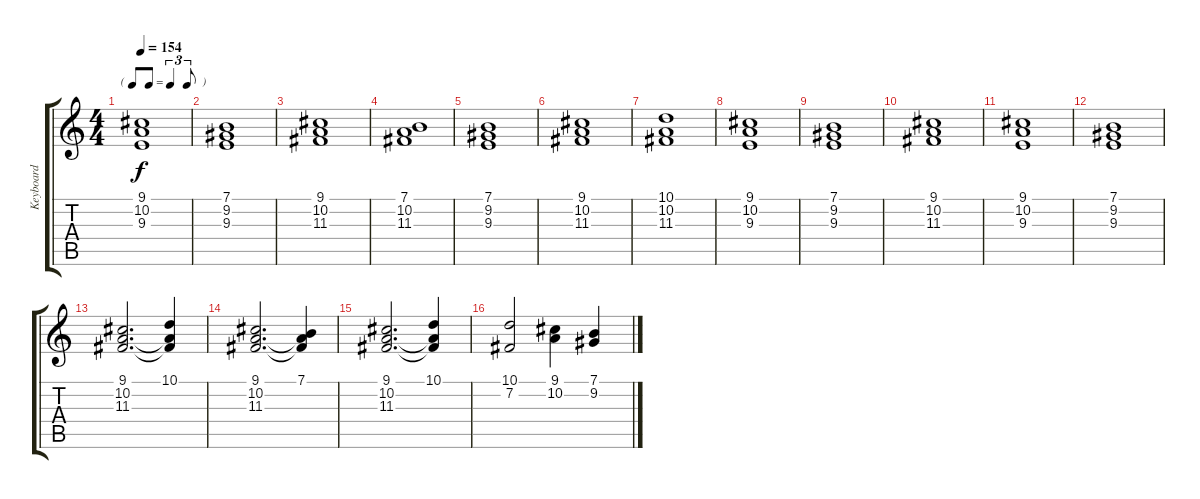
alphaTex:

\track ("Keyboard" "Keyboard") {instrument stringensemble1}
\staff {score tabs}
\tuning (E4 B3 G3 D3 A2 E2) {hide}
\ts (4 4)
\tf triplet8th
\tempo 154
\clef g2
\ks c
(9.1 10.2 9.3).1{dy f} |
(7.1 9.2 9.3).1 |
(9.1 10.2 11.3).1 |
(7.1 10.2 11.3).1 |
(7.1 9.2 9.3).1 |
(9.1 10.2 11.3).1 |
(10.1 10.2 11.3).1 |
(9.1 10.2 9.3).1 |
(7.1 9.2 9.3).1 |
(9.1 10.2 11.3).1 |
(9.1 10.2 9.3).1 |
(7.1 9.2 9.3).1 |
(9.1 10.2 11.3).2{d} (10.1 10.2{t} 11.3{t}).4 |
(9.1 10.2 11.3).2{d} (7.1 10.2{t} 11.3{t}).4 |
(9.1 10.2 11.3).2{d} (10.1 10.2{t} 11.3{t}).4 |
(10.1 7.2).2 (9.1 10.2).4 (7.1 9.2).4
